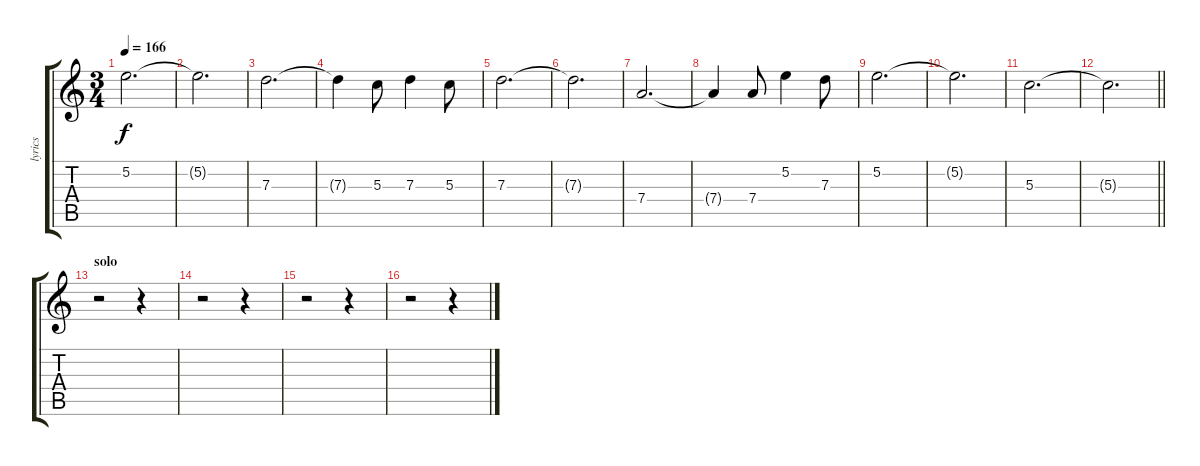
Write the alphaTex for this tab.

\track ("lyrics" "lyrics") {instrument distortionguitar}
\staff {score tabs}
\tuning (E4 B3 G3 D3 A2 D2) {hide}
\ts (3 4)
\tempo 166
\clef g2
\ks c
5.2.2{d dy f} |
5.2{t}.2{d} |
7.3.2{d} |
7.3{t}.4 5.3.8 7.3.4 5.3.8 |
7.3.2{d} |
7.3{t}.2{d} |
7.4.2{d} |
7.4{t}.4 7.4.8 5.2.4 7.3.8 |
5.2.2{d} |
5.2{t}.2{d} |
5.3.2{d} |
\barLineRight lightlight
5.3{t}.2{d} |
\section ("" "solo")
r.2 r.4 |
r.2 r.4 |
r.2 r.4 |
r.2 r.4
